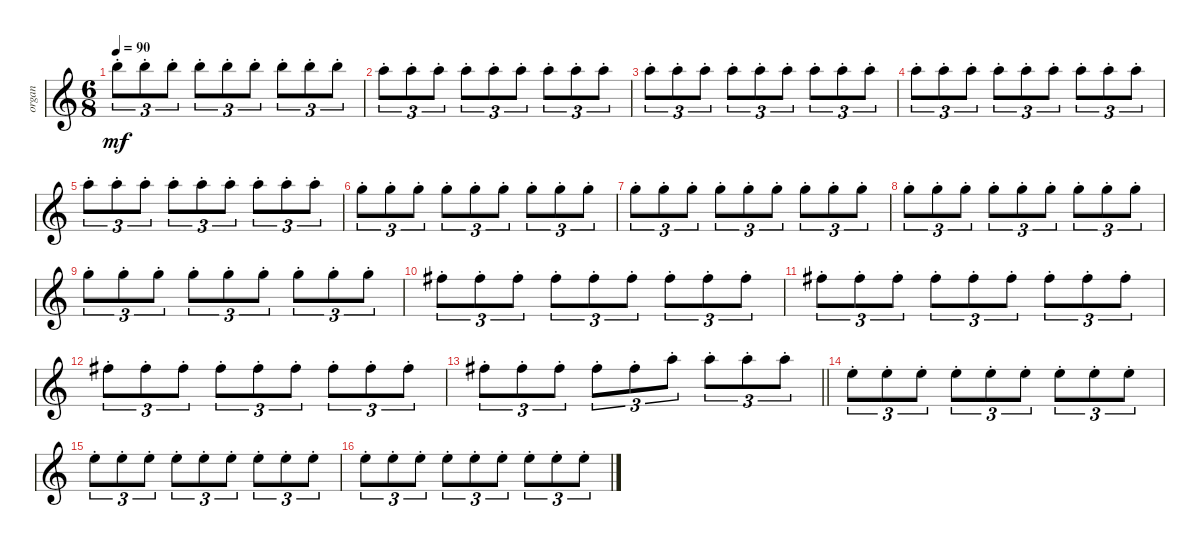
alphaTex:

\track ("organ" "organ") {instrument drawbarorgan}
\staff {score}
\tuning (E4 B3 G3 D3 A2 E2) {hide}
\ts (6 8)
\tempo 90
\clef g2
\ks c
19.1{st}.8{tu (3 2) dy mf} 19.1{st}.8{tu (3 2)} 19.1{st}.8{tu (3 2)} 19.1{st}.8{tu (3 2)} 19.1{st}.8{tu (3 2)} 19.1{st}.8{tu (3 2)} 19.1{st}.8{tu (3 2)} 19.1{st}.8{tu (3 2)} 19.1{st}.8{tu (3 2)} |
17.1{st}.8{tu (3 2)} 17.1{st}.8{tu (3 2)} 17.1{st}.8{tu (3 2)} 17.1{st}.8{tu (3 2)} 17.1{st}.8{tu (3 2)} 17.1{st}.8{tu (3 2)} 17.1{st}.8{tu (3 2)} 17.1{st}.8{tu (3 2)} 17.1{st}.8{tu (3 2)} |
17.1{st}.8{tu (3 2)} 17.1{st}.8{tu (3 2)} 17.1{st}.8{tu (3 2)} 17.1{st}.8{tu (3 2)} 17.1{st}.8{tu (3 2)} 17.1{st}.8{tu (3 2)} 17.1{st}.8{tu (3 2)} 17.1{st}.8{tu (3 2)} 17.1{st}.8{tu (3 2)} |
17.1{st}.8{tu (3 2)} 17.1{st}.8{tu (3 2)} 17.1{st}.8{tu (3 2)} 17.1{st}.8{tu (3 2)} 17.1{st}.8{tu (3 2)} 17.1{st}.8{tu (3 2)} 17.1{st}.8{tu (3 2)} 17.1{st}.8{tu (3 2)} 17.1{st}.8{tu (3 2)} |
17.1{st}.8{tu (3 2)} 17.1{st}.8{tu (3 2)} 17.1{st}.8{tu (3 2)} 17.1{st}.8{tu (3 2)} 17.1{st}.8{tu (3 2)} 17.1{st}.8{tu (3 2)} 17.1{st}.8{tu (3 2)} 17.1{st}.8{tu (3 2)} 17.1{st}.8{tu (3 2)} |
15.1{st}.8{tu (3 2)} 15.1{st}.8{tu (3 2)} 15.1{st}.8{tu (3 2)} 15.1{st}.8{tu (3 2)} 15.1{st}.8{tu (3 2)} 15.1{st}.8{tu (3 2)} 15.1{st}.8{tu (3 2)} 15.1{st}.8{tu (3 2)} 15.1{st}.8{tu (3 2)} |
15.1{st}.8{tu (3 2)} 15.1{st}.8{tu (3 2)} 15.1{st}.8{tu (3 2)} 15.1{st}.8{tu (3 2)} 15.1{st}.8{tu (3 2)} 15.1{st}.8{tu (3 2)} 15.1{st}.8{tu (3 2)} 15.1{st}.8{tu (3 2)} 15.1{st}.8{tu (3 2)} |
15.1{st}.8{tu (3 2)} 15.1{st}.8{tu (3 2)} 15.1{st}.8{tu (3 2)} 15.1{st}.8{tu (3 2)} 15.1{st}.8{tu (3 2)} 15.1{st}.8{tu (3 2)} 15.1{st}.8{tu (3 2)} 15.1{st}.8{tu (3 2)} 15.1{st}.8{tu (3 2)} |
15.1{st}.8{tu (3 2)} 15.1{st}.8{tu (3 2)} 15.1{st}.8{tu (3 2)} 15.1{st}.8{tu (3 2)} 15.1{st}.8{tu (3 2)} 15.1{st}.8{tu (3 2)} 15.1{st}.8{tu (3 2)} 15.1{st}.8{tu (3 2)} 15.1{st}.8{tu (3 2)} |
14.1{st}.8{tu (3 2)} 14.1{st}.8{tu (3 2)} 14.1{st}.8{tu (3 2)} 14.1{st}.8{tu (3 2)} 14.1{st}.8{tu (3 2)} 14.1{st}.8{tu (3 2)} 14.1{st}.8{tu (3 2)} 14.1{st}.8{tu (3 2)} 14.1{st}.8{tu (3 2)} |
14.1{st}.8{tu (3 2)} 14.1{st}.8{tu (3 2)} 14.1{st}.8{tu (3 2)} 14.1{st}.8{tu (3 2)} 14.1{st}.8{tu (3 2)} 14.1{st}.8{tu (3 2)} 14.1{st}.8{tu (3 2)} 14.1{st}.8{tu (3 2)} 14.1{st}.8{tu (3 2)} |
14.1{st}.8{tu (3 2)} 14.1{st}.8{tu (3 2)} 14.1{st}.8{tu (3 2)} 14.1{st}.8{tu (3 2)} 14.1{st}.8{tu (3 2)} 14.1{st}.8{tu (3 2)} 14.1{st}.8{tu (3 2)} 14.1{st}.8{tu (3 2)} 14.1{st}.8{tu (3 2)} |
\barLineRight lightlight
14.1{st}.8{tu (3 2)} 14.1{st}.8{tu (3 2)} 14.1{st}.8{tu (3 2)} 14.1{st}.8{tu (3 2)} 14.1{st}.8{tu (3 2)} 17.1{st}.8{tu (3 2)} 17.1{st}.8{tu (3 2)} 17.1{st}.8{tu (3 2)} 17.1{st}.8{tu (3 2)} |
12.1{st}.8{tu (3 2)} 12.1{st}.8{tu (3 2)} 12.1{st}.8{tu (3 2)} 12.1{st}.8{tu (3 2)} 12.1{st}.8{tu (3 2)} 12.1{st}.8{tu (3 2)} 12.1{st}.8{tu (3 2)} 12.1{st}.8{tu (3 2)} 12.1{st}.8{tu (3 2)} |
12.1{st}.8{tu (3 2)} 12.1{st}.8{tu (3 2)} 12.1{st}.8{tu (3 2)} 12.1{st}.8{tu (3 2)} 12.1{st}.8{tu (3 2)} 12.1{st}.8{tu (3 2)} 12.1{st}.8{tu (3 2)} 12.1{st}.8{tu (3 2)} 12.1{st}.8{tu (3 2)} |
12.1{st}.8{tu (3 2)} 12.1{st}.8{tu (3 2)} 12.1{st}.8{tu (3 2)} 12.1{st}.8{tu (3 2)} 12.1{st}.8{tu (3 2)} 12.1{st}.8{tu (3 2)} 12.1{st}.8{tu (3 2)} 12.1{st}.8{tu (3 2)} 12.1{st}.8{tu (3 2)}
